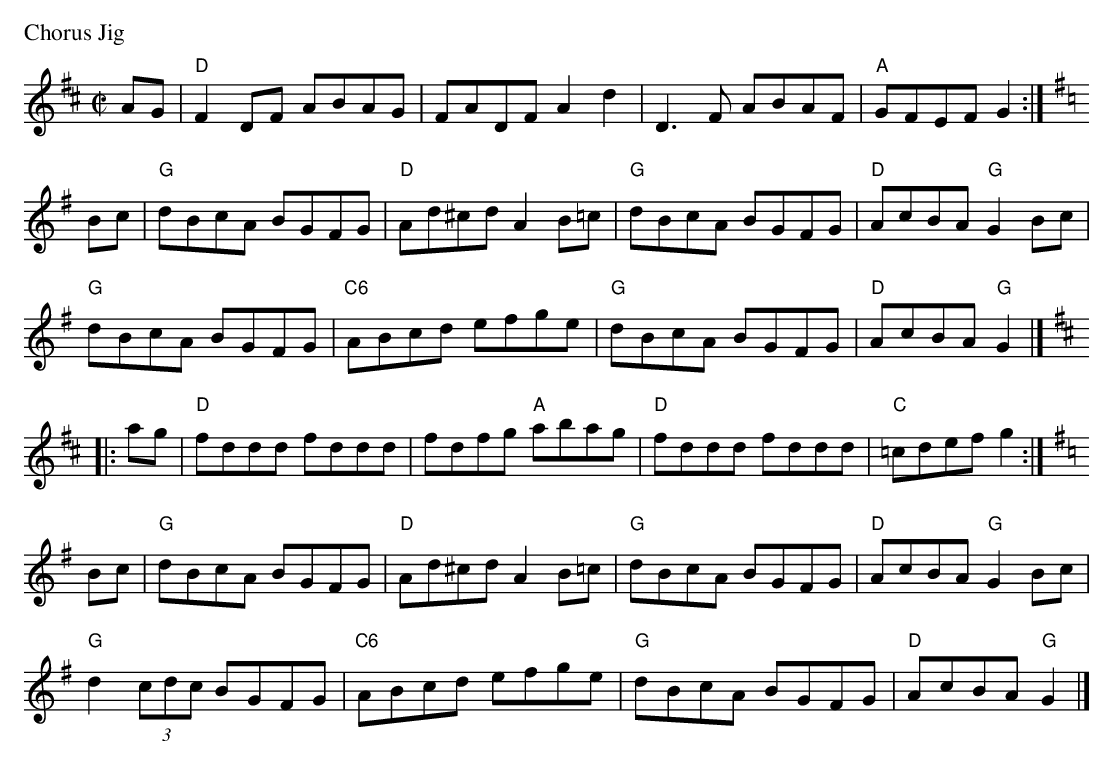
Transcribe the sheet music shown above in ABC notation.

X:1
P: Chorus Jig
M: C|
K: D
AG | "D"F2DF ABAG | FADF A2d2 | D3F ABAF | "A"GFEF G2 :|
K: G
Bc | "G"dBcA BGFG | "D"Ad^cd A2B=c | "G"dBcA BGFG | "D"AcBA "G"G2Bc |
     "G"dBcA BGFG | "C6"ABcd efge | "G"dBcA BGFG | "D"AcBA "G"G2 |]
K: D
|: ag | "D"fddd fddd | fdfg "A"abag | "D"fddd fddd | "C"=cdef g2 :|
K: G
Bc | "G"dBcA BGFG | "D"Ad^cd A2B=c | "G"dBcA BGFG | "D"AcBA "G"G2Bc |
     "G"d2 (3cdc BGFG | "C6"ABcd efge | "G"dBcA BGFG | "D"AcBA "G"G2 |]
